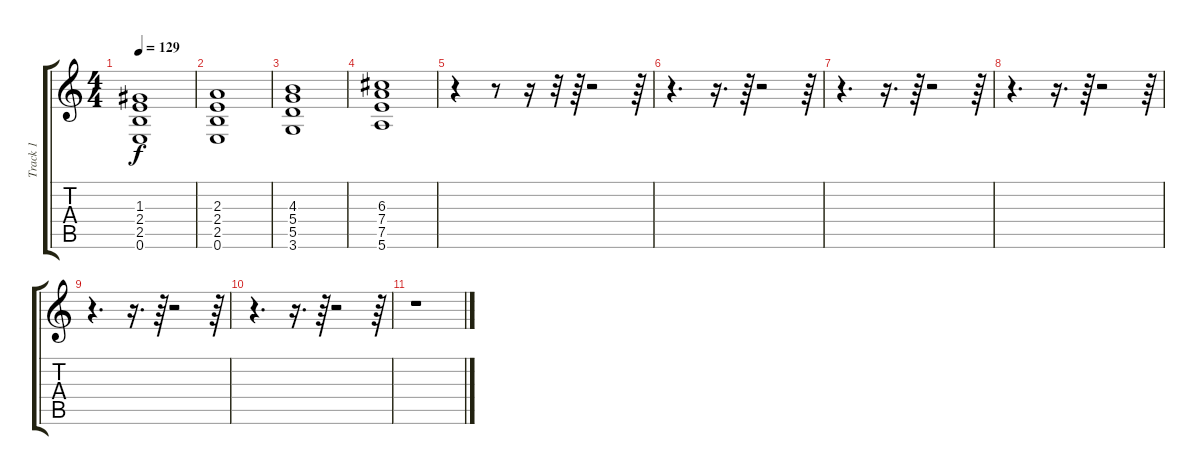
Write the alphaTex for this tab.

\track ("Track 1" "Track 1") {instrument distortionguitar}
\staff {score tabs}
\tuning (E4 B3 G3 D3 A2 E2) {hide}
\ts (4 4)
\tempo 129
\clef g2
\ks c
(1.3 2.4 2.5 0.6).1{dy f} |
(2.3 2.4 2.5 0.6).1 |
(4.3 5.4 5.5 3.6).1 |
(6.3 7.4 7.5 5.6).1 |
r.4 r.8 r.16 r.32 r.64 r.2 r.64 |
r.4{d} r.16{d} r.64 r.2 r.64 |
r.4{d} r.16{d} r.64 r.2 r.64 |
r.4{d} r.16{d} r.64 r.2 r.64 |
r.4{d} r.16{d} r.64 r.2 r.64 |
r.4{d} r.16{d} r.64 r.2 r.64 |
r.1
